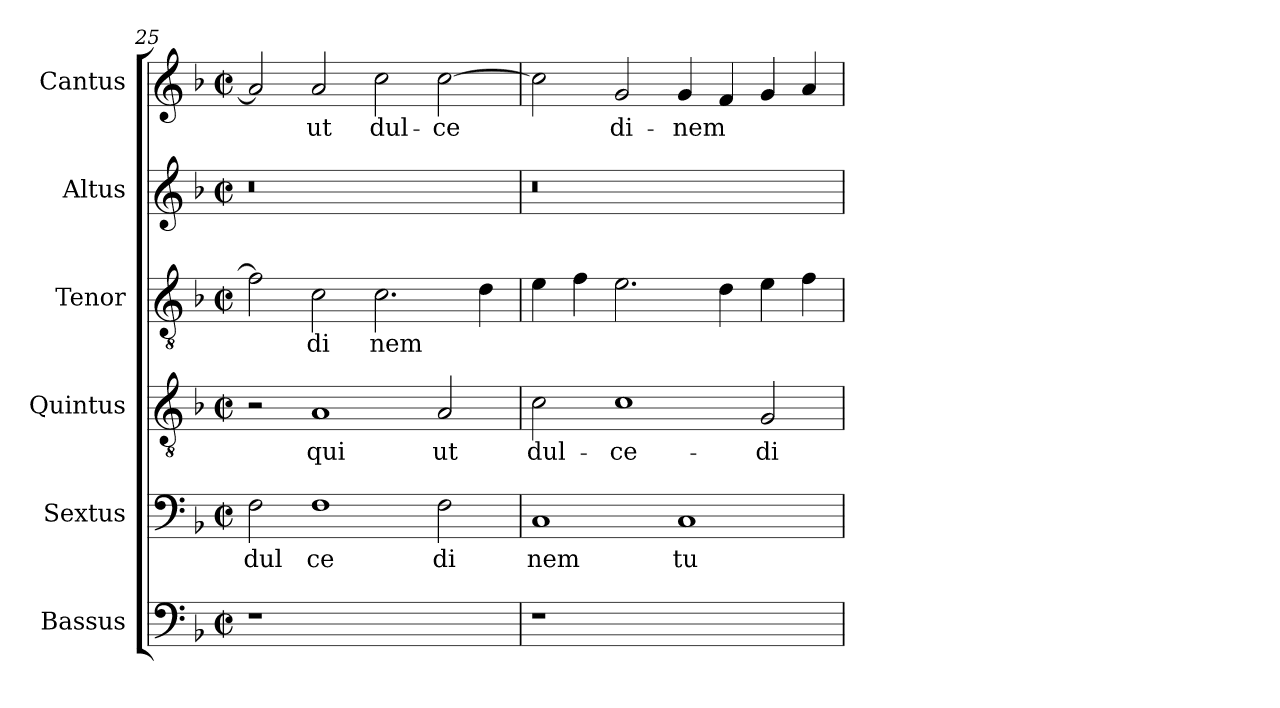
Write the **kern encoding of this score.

**kern	**kern	**text	**kern	**text	**kern	**text	**kern	**kern	**text
*part6	*part5	*part5	*part4	*part4	*part3	*part3	*part2	*part1	*part1
*staff6	*staff5	*staff5	*staff4	*staff4	*staff3	*staff3	*staff2	*staff1	*staff1
*I"Bassus	*I"Sextus	*	*I"Quintus	*	*I"Tenor	*	*I"Altus	*I"Cantus	*
*clefF4	*clefF4	*	*clefGv2	*	*clefGv2	*	*clefG2	*clefG2	*
*k[b-]	*k[b-]	*	*k[b-]	*	*k[b-]	*	*k[b-]	*k[b-]	*
*F:	*F:	*	*F:	*	*F:	*	*F:	*F:	*
*M2/2	*M2/2	*	*M2/2	*	*M2/2	*	*M2/2	*M2/2	*
*met(c|)	*met(c|)	*	*met(c|)	*	*met(c|)	*	*met(c|)	*met(c|)	*
=25	=25	=25	=25	=25	=25	=25	=25	=25	=25
!	!	!LO:LY:b:cj	!	!	!	!LO:LY:b:cj	!	!	!LO:LY:b:cj
1r	2F\	dul	2r	.	2f\]	.	0r	2a/]	.
!	!	!LO:LY:b:cj	!	!LO:LY:b:cj	!	!LO:LY:b:cj	!	!	!LO:LY:b:cj
.	1F	ce	1A	qui	2c\	di	.	2a/	ut
!	!	!	!	!	!	!LO:LY:b:cj	!	!	!LO:LY:b:cj
1ryy	.	.	.	.	2.c\	nem	.	2cc\	dul-
!	!	!LO:LY:b:cj	!	!LO:LY:b:cj	!	!	!	!	!LO:LY:b:cj
.	2F\	di	2A/	ut	.	.	.	[>2cc\	-ce-
!	!	!	!	!	!	!LO:LY:b:cj	!	!	!
.	.	.	.	.	4d\	.	.	.	.
=26	=26	=26	=26	=26	=26	=26	=26	=26	=26
!	!	!LO:LY:b:cj	!	!LO:LY:b:cj	!	!LO:LY:b:cj	!	!	!LO:LY:b:cj
1r	1C	nem	2c\	dul-	4e\	.	0r	2cc\]	--
!	!	!	!	!	!	!LO:LY:b:cj	!	!	!
.	.	.	.	.	4f\	.	.	.	.
!	!	!	!	!LO:LY:b:cj	!	!LO:LY:b:cj	!	!	!LO:LY:b:cj
.	.	.	1c	-ce-	2.e\	.	.	2g/	-di-
!	!	!LO:LY:b:cj	!	!	!	!	!	!	!LO:LY:b:cj
1ryy	1C	tu	.	.	.	.	.	4g/	-nem
!	!	!	!	!	!	!LO:LY:b:cj	!	!	!LO:LY:b:cj
.	.	.	.	.	4d\	.	.	4f/	.
!	!	!	!	!LO:LY:b:cj	!	!LO:LY:b:cj	!	!	!LO:LY:b:cj
.	.	.	2G/	-di-	4e\	.	.	4g/	.
!	!	!	!	!	!	!LO:LY:b:cj	!	!	!LO:LY:b:cj
.	.	.	.	.	4f\	.	.	4a/	.
=	=	=	=	=	=	=	=	=	=
*-	*-	*-	*-	*-	*-	*-	*-	*-	*-
